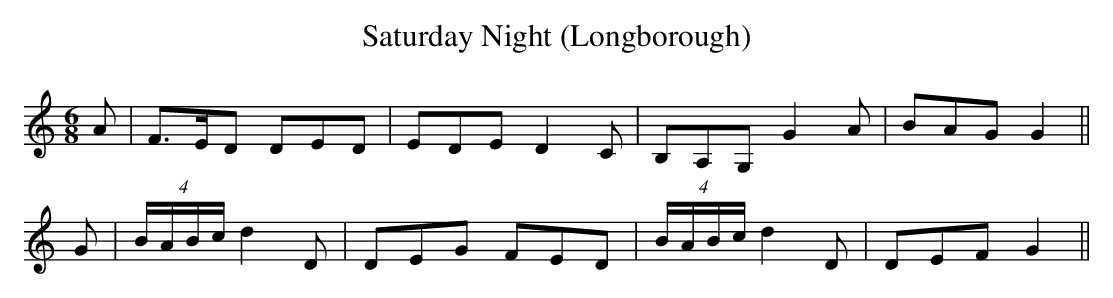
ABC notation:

X:1
T: Saturday Night (Longborough)
M: 6/8
L: 1/8
K: G Mixolydian
A|F>ED DED|EDE D2C|B,A,G, G2A|BAG G2||
G|(4B/A/B/c/ d2D|DEG FED|(4B/A/B/c/ d2D|DEF G2||
